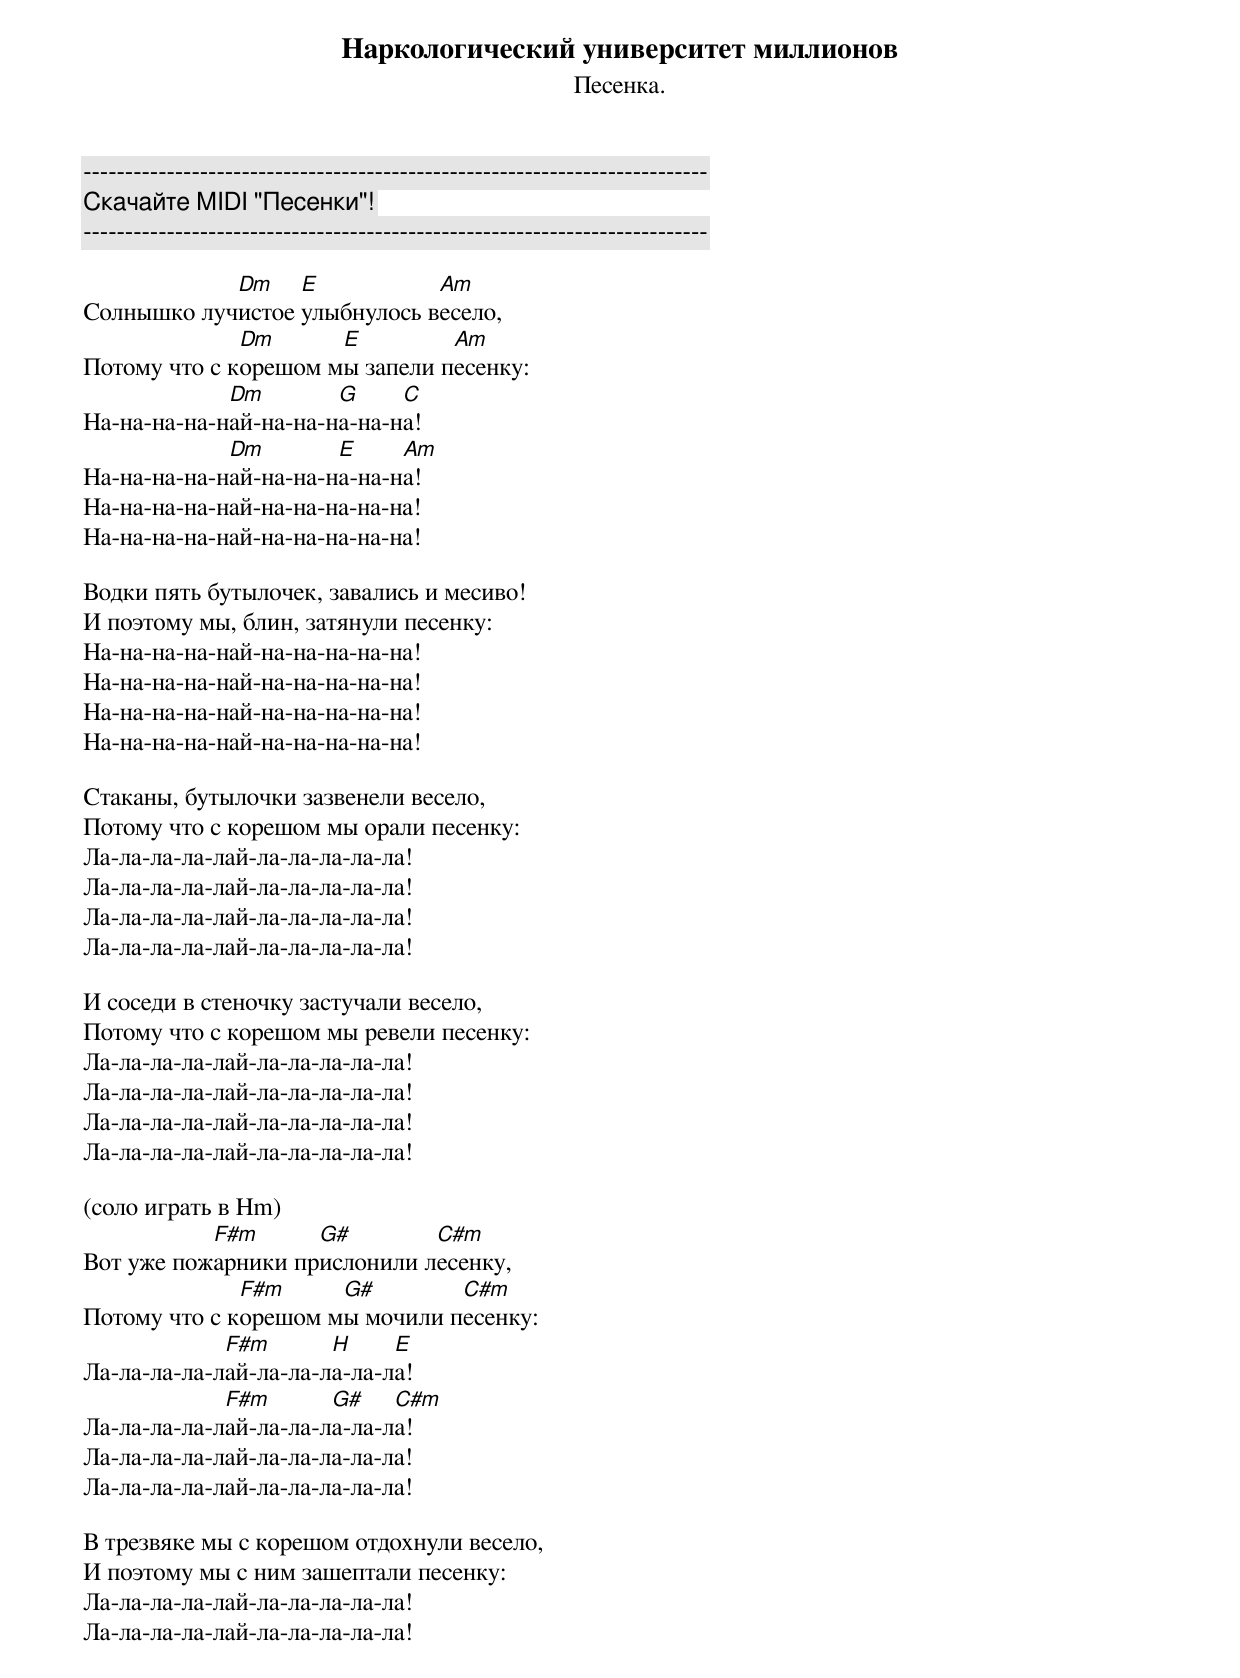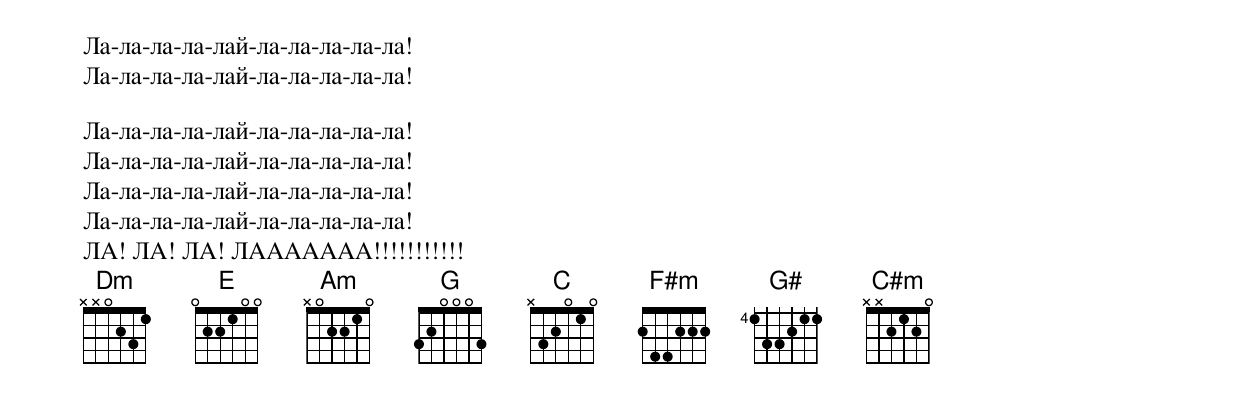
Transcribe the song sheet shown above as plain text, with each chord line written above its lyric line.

Наркологический университет миллионов
Песенка.
---------------------------------------------------------------------------
Скачайте MIDI "Песенки"!
---------------------------------------------------------------------------

            Dm    E           Am
Солнышко лучистое улыбнулось весело,
              Dm      E         Am
Потому что с корешом мы запели песенку:
             Dm        G     C
На-на-на-на-най-на-на-на-на-на!
             Dm        E     Am
На-на-на-на-най-на-на-на-на-на!
На-на-на-на-най-на-на-на-на-на!
На-на-на-на-най-на-на-на-на-на!

Водки пять бутылочек, завались и месиво!
И поэтому мы, блин, затянули песенку:
На-на-на-на-най-на-на-на-на-на!
На-на-на-на-най-на-на-на-на-на!
На-на-на-на-най-на-на-на-на-на!
На-на-на-на-най-на-на-на-на-на!

Стаканы, бутылочки зазвенели весело,
Потому что с корешом мы орали песенку:
Ла-ла-ла-ла-лай-ла-ла-ла-ла-ла!
Ла-ла-ла-ла-лай-ла-ла-ла-ла-ла!
Ла-ла-ла-ла-лай-ла-ла-ла-ла-ла!
Ла-ла-ла-ла-лай-ла-ла-ла-ла-ла!

И соседи в стеночку застучали весело,
Потому что с корешом мы ревели песенку:
Ла-ла-ла-ла-лай-ла-ла-ла-ла-ла!
Ла-ла-ла-ла-лай-ла-ла-ла-ла-ла!
Ла-ла-ла-ла-лай-ла-ла-ла-ла-ла!
Ла-ла-ла-ла-лай-ла-ла-ла-ла-ла!

(соло играть в Hm)
           F#m      G#        C#m
Вот уже пожарники прислонили лесенку,
              F#m     G#        C#m
Потому что с корешом мы мочили песенку:
             F#m       H     E
Ла-ла-ла-ла-лай-ла-ла-ла-ла-ла!
             F#m       G#    C#m
Ла-ла-ла-ла-лай-ла-ла-ла-ла-ла!
Ла-ла-ла-ла-лай-ла-ла-ла-ла-ла!
Ла-ла-ла-ла-лай-ла-ла-ла-ла-ла!

В трезвяке мы с корешом отдохнули весело,
И поэтому мы с ним зашептали песенку:
Ла-ла-ла-ла-лай-ла-ла-ла-ла-ла!
Ла-ла-ла-ла-лай-ла-ла-ла-ла-ла!
Ла-ла-ла-ла-лай-ла-ла-ла-ла-ла!
Ла-ла-ла-ла-лай-ла-ла-ла-ла-ла!

Ла-ла-ла-ла-лай-ла-ла-ла-ла-ла!
Ла-ла-ла-ла-лай-ла-ла-ла-ла-ла!
Ла-ла-ла-ла-лай-ла-ла-ла-ла-ла!
Ла-ла-ла-ла-лай-ла-ла-ла-ла-ла!
ЛА! ЛА! ЛА! ЛААААААА!!!!!!!!!!!
